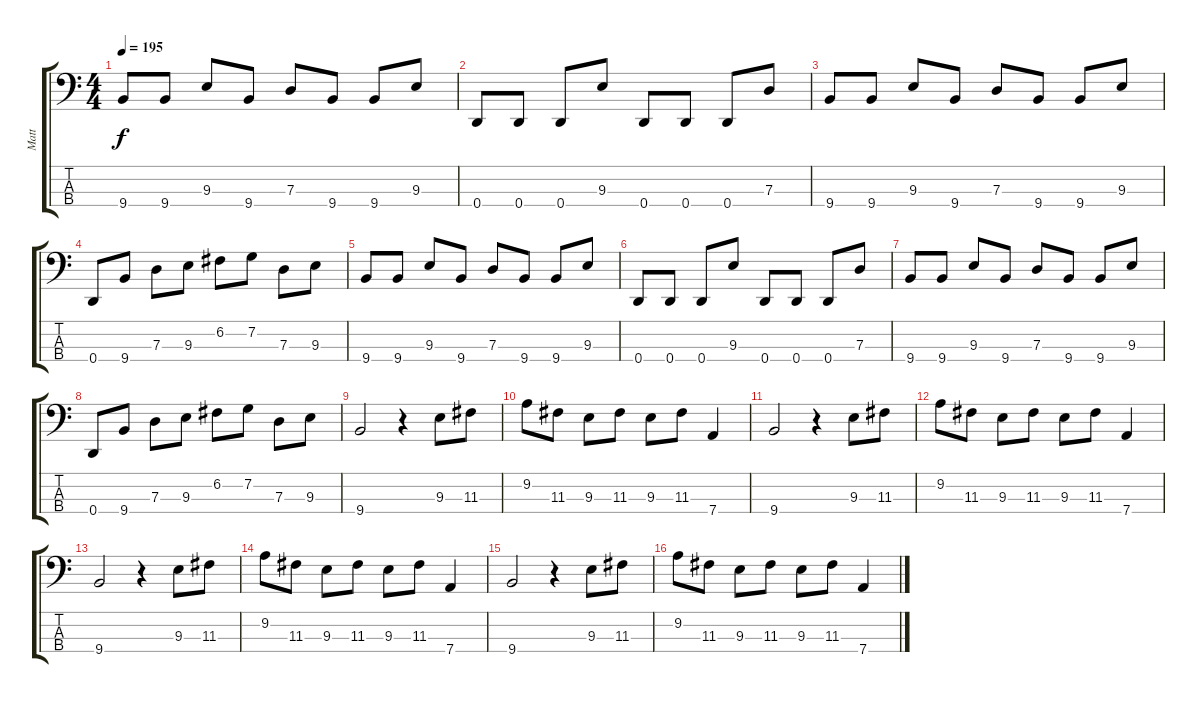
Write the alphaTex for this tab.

\track ("Matt" "Matt") {instrument electricbassfinger}
\staff {score tabs}
\tuning (F2 C2 G1 D1) {hide}
\ts (4 4)
\tempo 195
\clef f4
\ks c
9.4.8{dy f} 9.4.8 9.3.8 9.4.8 7.3.8 9.4.8 9.4.8 9.3.8 |
0.4.8 0.4.8 0.4.8 9.3.8 0.4.8 0.4.8 0.4.8 7.3.8 |
9.4.8 9.4.8 9.3.8 9.4.8 7.3.8 9.4.8 9.4.8 9.3.8 |
0.4.8 9.4.8 7.3.8 9.3.8 6.2.8 7.2.8 7.3.8 9.3.8 |
9.4.8 9.4.8 9.3.8 9.4.8 7.3.8 9.4.8 9.4.8 9.3.8 |
0.4.8 0.4.8 0.4.8 9.3.8 0.4.8 0.4.8 0.4.8 7.3.8 |
9.4.8 9.4.8 9.3.8 9.4.8 7.3.8 9.4.8 9.4.8 9.3.8 |
0.4.8 9.4.8 7.3.8 9.3.8 6.2.8 7.2.8 7.3.8 9.3.8 |
9.4.2 r.4 9.3.8 11.3.8 |
9.2.8 11.3.8 9.3.8 11.3.8 9.3.8 11.3.8 7.4.4 |
9.4.2 r.4 9.3.8 11.3.8 |
9.2.8 11.3.8 9.3.8 11.3.8 9.3.8 11.3.8 7.4.4 |
9.4.2 r.4 9.3.8 11.3.8 |
9.2.8 11.3.8 9.3.8 11.3.8 9.3.8 11.3.8 7.4.4 |
9.4.2 r.4 9.3.8 11.3.8 |
9.2.8 11.3.8 9.3.8 11.3.8 9.3.8 11.3.8 7.4.4
